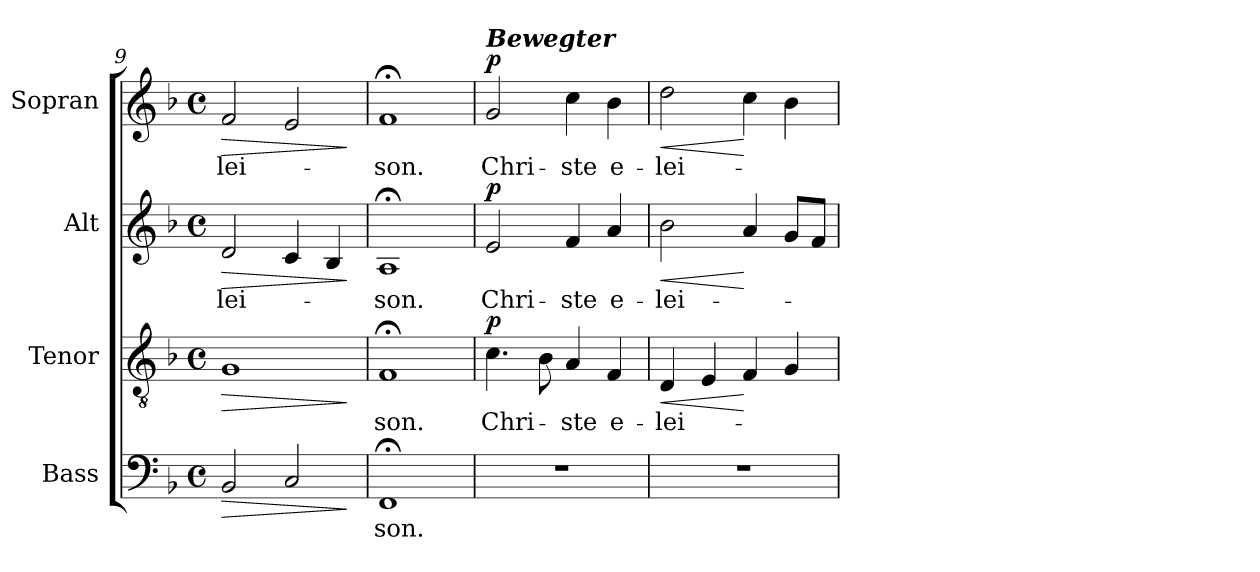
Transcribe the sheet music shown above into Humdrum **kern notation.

**kern	**text	**dynam	**kern	**text	**dynam	**kern	**text	**dynam	**kern	**text	**dynam
*part4	*part4	*part4	*part3	*part3	*part3	*part2	*part2	*part2	*part1	*part1	*part1
*staff4	*staff4	*staff4	*staff3	*staff3	*staff3	*staff2	*staff2	*staff2	*staff1	*staff1	*staff1
*I"Bass	*	*	*I"Tenor	*	*	*I"Alt	*	*	*I"Sopran	*	*
*I'B.	*	*	*I'T.	*	*	*I'A.	*	*	*I'S.	*	*
*clefF4	*	*	*clefGv2	*	*	*clefG2	*	*	*clefG2	*	*
*k[b-]	*	*	*k[b-]	*	*	*k[b-]	*	*	*k[b-]	*	*
*F:	*	*	*F:	*	*	*F:	*	*	*F:	*	*
*M4/4	*	*	*M4/4	*	*	*M4/4	*	*	*M4/4	*	*
*met(c)	*	*	*met(c)	*	*	*met(c)	*	*	*met(c)	*	*
=9	=9	=9	=9	=9	=9	=9	=9	=9	=9	=9	=9
!	!	!LO:HP:b	!	!	!LO:HP:b	!	!LO:LY:b	!LO:HP:b	!	!LO:LY:b	!LO:HP:b
2BB-/	.	>	1G	.	>	2d/	-lei-	>	2f/	-lei-	>
2C/	.	.	.	.	.	4c/	.	.	2e/	.	.
.	.	.	.	.	.	4B-/	.	.	.	.	.
.	.	]	.	.	]	.	.	]	.	.	]
=10	=10	=10	=10	=10	=10	=10	=10	=10	=10	=10	=10
!	!LO:LY:b	!	!	!LO:LY:b	!	!	!LO:LY:b	!	!	!LO:LY:b	!
1FF;<	-son.	.	1F;<	-son.	.	1A;<	-son.	.	1f;<	-son.	.
=11	=11	=11	=11	=11	=11	=11	=11	=11	=11	=11	=11
!	!	!	!	!	!	!	!	!	!LO:TX:a:Bi:t=Bewegter	!	!
!	!	!	!	!LO:LY:b	!LO:DY:a	!	!LO:LY:b	!LO:DY:a	!	!LO:LY:b	!LO:DY:a
1r	.	.	4.c\	Chri-	p	2e/	Chri-	p	2g/	Chri-	p
.	.	.	8B-\	.	.	.	.	.	.	.	.
!	!	!	!	!LO:LY:b	!	!	!LO:LY:b	!	!	!LO:LY:b	!
.	.	.	4A/	-ste	.	4f/	-ste	.	4cc\	-ste	.
!	!	!	!	!LO:LY:b	!	!	!LO:LY:b	!	!	!LO:LY:b	!
.	.	.	4F/	e-	.	4a/	e-	.	4b-\	e-	.
=12	=12	=12	=12	=12	=12	=12	=12	=12	=12	=12	=12
!	!	!	!	!LO:LY:b	!LO:HP:b	!	!LO:LY:b	!LO:HP:b	!	!LO:LY:b	!LO:HP:b
1r	.	.	4D/	-lei-	<	2b-\	-lei-	<	2dd\	-lei-	<
.	.	.	4E/	.	.	.	.	.	.	.	.
.	.	.	4F/	.	[	4a/	.	[	4cc\	.	[
.	.	.	4G/	.	.	8g/L	.	.	4b-\	.	.
.	.	.	.	.	.	8f/J	.	.	.	.	.
=	=	=	=	=	=	=	=	=	=	=	=
*-	*-	*-	*-	*-	*-	*-	*-	*-	*-	*-	*-
